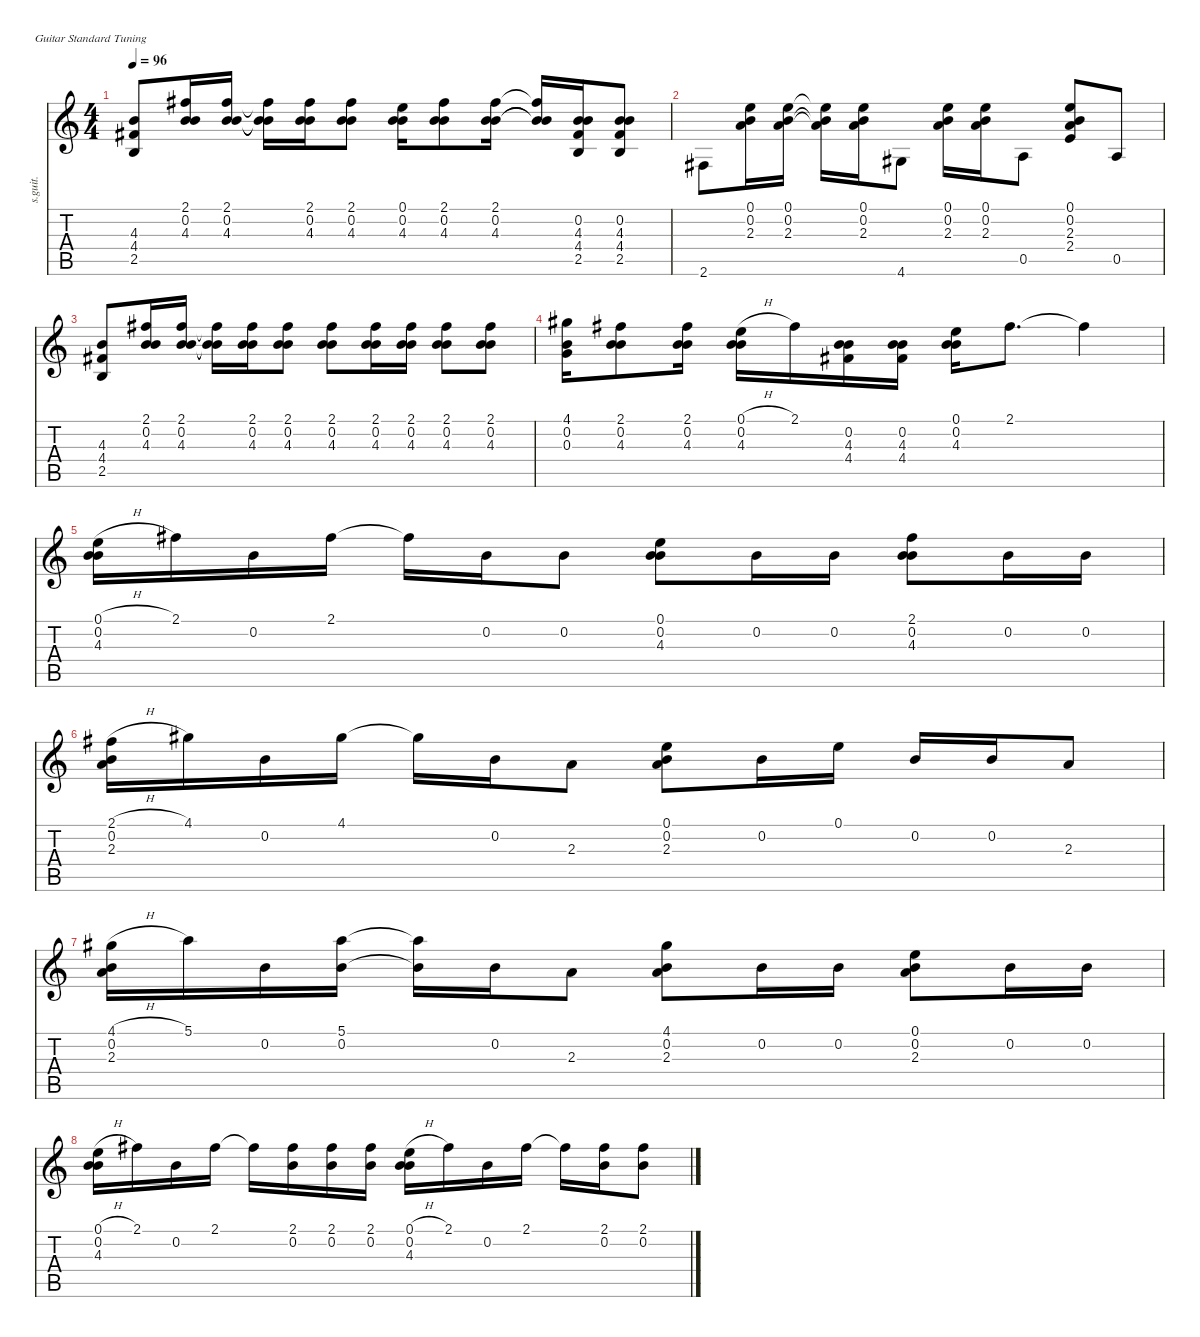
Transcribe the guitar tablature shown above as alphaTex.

\defaultSystemsLayout 4
\hideDynamics
\bracketExtendMode nobrackets
\otherSystemsTrackNameOrientation horizontal
\track ("Guitar 2" "s.guit.") {instrument acousticguitarsteel}
\staff {score tabs}
\tuning (E4 B3 G3 D3 A2 E2)
\ts (4 4)
\tempo 96
\clef g2
\ks c
(4.3 4.4{acc #} 2.5).8{dy f beam Up} (2.1{acc #} 0.2 4.3).16{beam Up} (2.1{acc #} 0.2 4.3).16{beam Up} (2.1{t acc #} 0.2{t} 4.3{t}).16{beam Down} (2.1{acc #} 0.2 4.3).16{beam Down} (2.1{acc #} 0.2 4.3).8{beam Down} (0.1 0.2 4.3).16{beam Down} (2.1{acc #} 0.2 4.3).8{beam Down} (2.1{acc #} 0.2 4.3).16{beam Down} (2.1{t acc #} 0.2{t} 4.3{t}).16{beam Up} (0.2 4.3 4.4{acc #} 2.5).16{beam Up} (0.2 4.3 4.4{acc #} 2.5).8{beam Up} |
2.6{acc #}.8{beam Down} (0.1 0.2 2.3).16{beam Down} (0.1 0.2 2.3).16{beam Down} (0.1{t} 0.2{t} 2.3{t}).16{beam Down} (0.1 0.2 2.3).16{beam Down} 4.6{acc #}.8{beam Down} (0.1 0.2 2.3).16{beam Down} (0.1 0.2 2.3).16{beam Down} 0.5.8{beam Down} (0.1 0.2 2.3 2.4).8{beam Up} 0.5.8{beam Up} |
(4.3 4.4{acc #} 2.5).8{beam Up} (2.1{acc #} 0.2 4.3).16{beam Up} (2.1{acc #} 0.2 4.3).16{beam Up} (2.1{t acc #} 0.2{t} 4.3{t}).16{beam Down} (2.1{acc #} 0.2 4.3).16{beam Down} (2.1{acc #} 0.2 4.3).8{beam Down} (2.1{acc #} 0.2 4.3).8{beam Down} (2.1{acc #} 0.2 4.3).16{beam Down} (2.1{acc #} 0.2 4.3).16{beam Down} (2.1{acc #} 0.2 4.3).8{beam Down} (2.1{acc #} 0.2 4.3).8{beam Down} |
(4.1{acc #} 0.2 0.3).16{beam Down} (2.1{acc #} 0.2 4.3).8{beam Down} (2.1{acc #} 0.2 4.3).16{beam Down} (0.1{h} 0.2 4.3).16{beam Down} 2.1{acc #}.16{beam Down} (0.2 4.3 4.4{acc #}).16{beam Down} (0.2 4.3 4.4{acc #}).16{beam Down} (0.1 0.2 4.3).16{beam Down} 2.1{acc #}.8{d beam Down} 2.1{t acc #}.4{beam Down} |
(0.1{h} 0.2 4.3).16{beam Down} 2.1{acc #}.16{beam Down} 0.2.16{beam Down} 2.1{acc #}.16{beam Down} 2.1{t acc #}.16{beam Down} 0.2.16{beam Down} 0.2.8{beam Down} (0.1 0.2 4.3).8{beam Down} 0.2.16{beam Down} 0.2.16{beam Down} (2.1{acc #} 0.2 4.3).8{beam Down} 0.2.16{beam Down} 0.2.16{beam Down} |
(2.1{h acc #} 0.2 2.3).16{beam Down} 4.1{acc #}.16{beam Down} 0.2.16{beam Down} 4.1{acc #}.16{beam Down} 4.1{t acc #}.16{beam Down} 0.2.16{beam Down} 2.3.8{beam Down} (0.1 0.2 2.3).8{beam Down} 0.2.16{beam Down} 0.1.16{beam Down} 0.2.16{beam Up} 0.2.16{beam Up} 2.3.8{beam Up} |
(4.1{h acc #} 0.2 2.3).16{beam Down} 5.1.16{beam Down} 0.2.16{beam Down} (5.1 0.2).16{beam Down} (5.1{t} 0.2{t}).16{beam Down} 0.2.16{beam Down} 2.3.8{beam Down} (4.1{acc #} 0.2 2.3).8{beam Down} 0.2.16{beam Down} 0.2.16{beam Down} (0.1 0.2 2.3).8{beam Down} 0.2.16{beam Down} 0.2.16{beam Down} |
(0.1{h} 0.2 4.3).16{beam Down} 2.1{acc #}.16{beam Down} 0.2.16{beam Down} 2.1{acc #}.16{beam Down} 2.1{t acc #}.16{beam Down} (2.1{acc #} 0.2).16{beam Down} (2.1{acc #} 0.2).16{beam Down} (2.1{acc #} 0.2).16{beam Down} (0.1{h} 0.2 4.3).16{beam Down} 2.1{acc #}.16{beam Down} 0.2.16{beam Down} 2.1{acc #}.16{beam Down} 2.1{t acc #}.16{beam Down} (2.1{acc #} 0.2).16{beam Down} (2.1{acc #} 0.2).8{beam Down}
